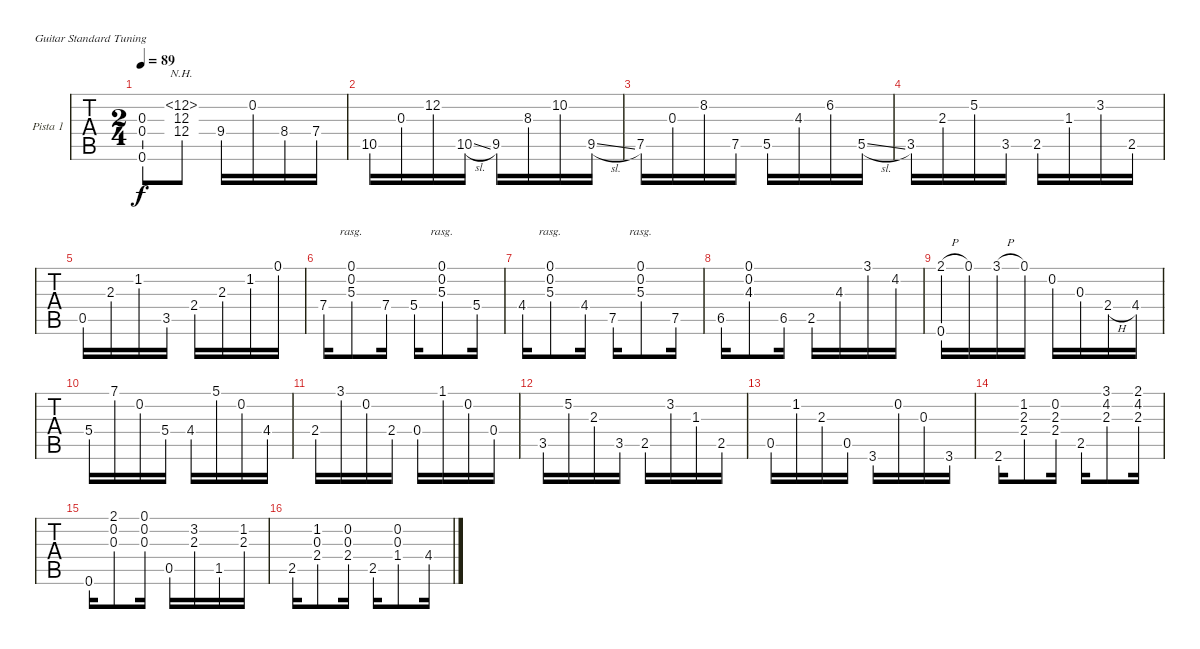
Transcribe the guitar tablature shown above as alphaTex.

\bracketExtendMode nobrackets
\firstSystemTrackNameOrientation horizontal
\otherSystemsTrackNameOrientation horizontal
\track ("Pista 1" "Pista 1") {instrument acousticguitarsteel}
\staff {tabs}
\tuning (E4 B3 G3 D3 A2 E2)
\ts (2 4)
\tempo 89
\clef g2
\ks g
(0.3 0.4 0.6).8{dy f} (12.2{nh} 12.3 12.4).8 9.4.16 0.2.16 8.4.16 7.4.16 |
10.5.16 0.3.16 12.2.16 10.5{sl}.16 9.5.16 8.3.16 10.2.16 9.5{sl}.16 |
7.5.16 0.3.16 8.2.16 7.5.16 5.5.16 4.3.16 6.2.16 5.5{sl}.16 |
3.5.16 2.3.16 5.2.16 3.5.16 2.5.16 1.3.16 3.2.16 2.5.16 |
0.5.16 2.3.16 1.2.16 3.5.16 2.4.16 2.3.16 1.2.16 0.1.16 |
7.4.16 (0.1 0.2 5.3).8{rasg amianapaest} 7.4.16 5.4.16 (0.1 0.2 5.3).8{rasg amianapaest} 5.4.16 |
4.4.16 (0.1 0.2 5.3).8{rasg amianapaest} 4.4.16 7.5.16 (0.1 0.2 5.3).8{rasg amianapaest} 7.5.16 |
6.5.16 (0.1 0.2 4.3).8 6.5.16 2.5.16 4.3.16 3.1.16 4.2.16 |
(2.1{h} 0.6).16 0.1.16 3.1{h}.16 0.1.16 0.2.16 0.3.16 2.4{h}.16 4.4.16 |
5.4.16 7.1.16 0.2.16 5.4.16 4.4.16 5.1.16 0.2.16 4.4.16 |
2.4.16 3.1.16 0.2.16 2.4.16 0.4.16 1.1.16 0.2.16 0.4.16 |
3.5.16 5.2.16 2.3.16 3.5.16 2.5.16 3.2.16 1.3.16 2.5.16 |
0.5.16 1.2.16 2.3.16 0.5.16 3.6.16 0.2.16 0.3.16 3.6.16 |
2.6.16 (1.2 2.3 2.4).8 (0.2 2.3 2.4).16 2.5.16 (3.1 4.2 2.3).8 (2.1 4.2 2.3).16 |
0.6.16 (2.1 0.2 0.3).8 (0.1 0.2 0.3).16 0.5.16 (3.2 2.3).16 1.5.16 (1.2 2.3).16 |
2.5.16 (1.2 0.3 2.4).8 (0.2 0.3 2.4).16 2.5.16 (0.2 0.3 1.4).8 4.4.16
